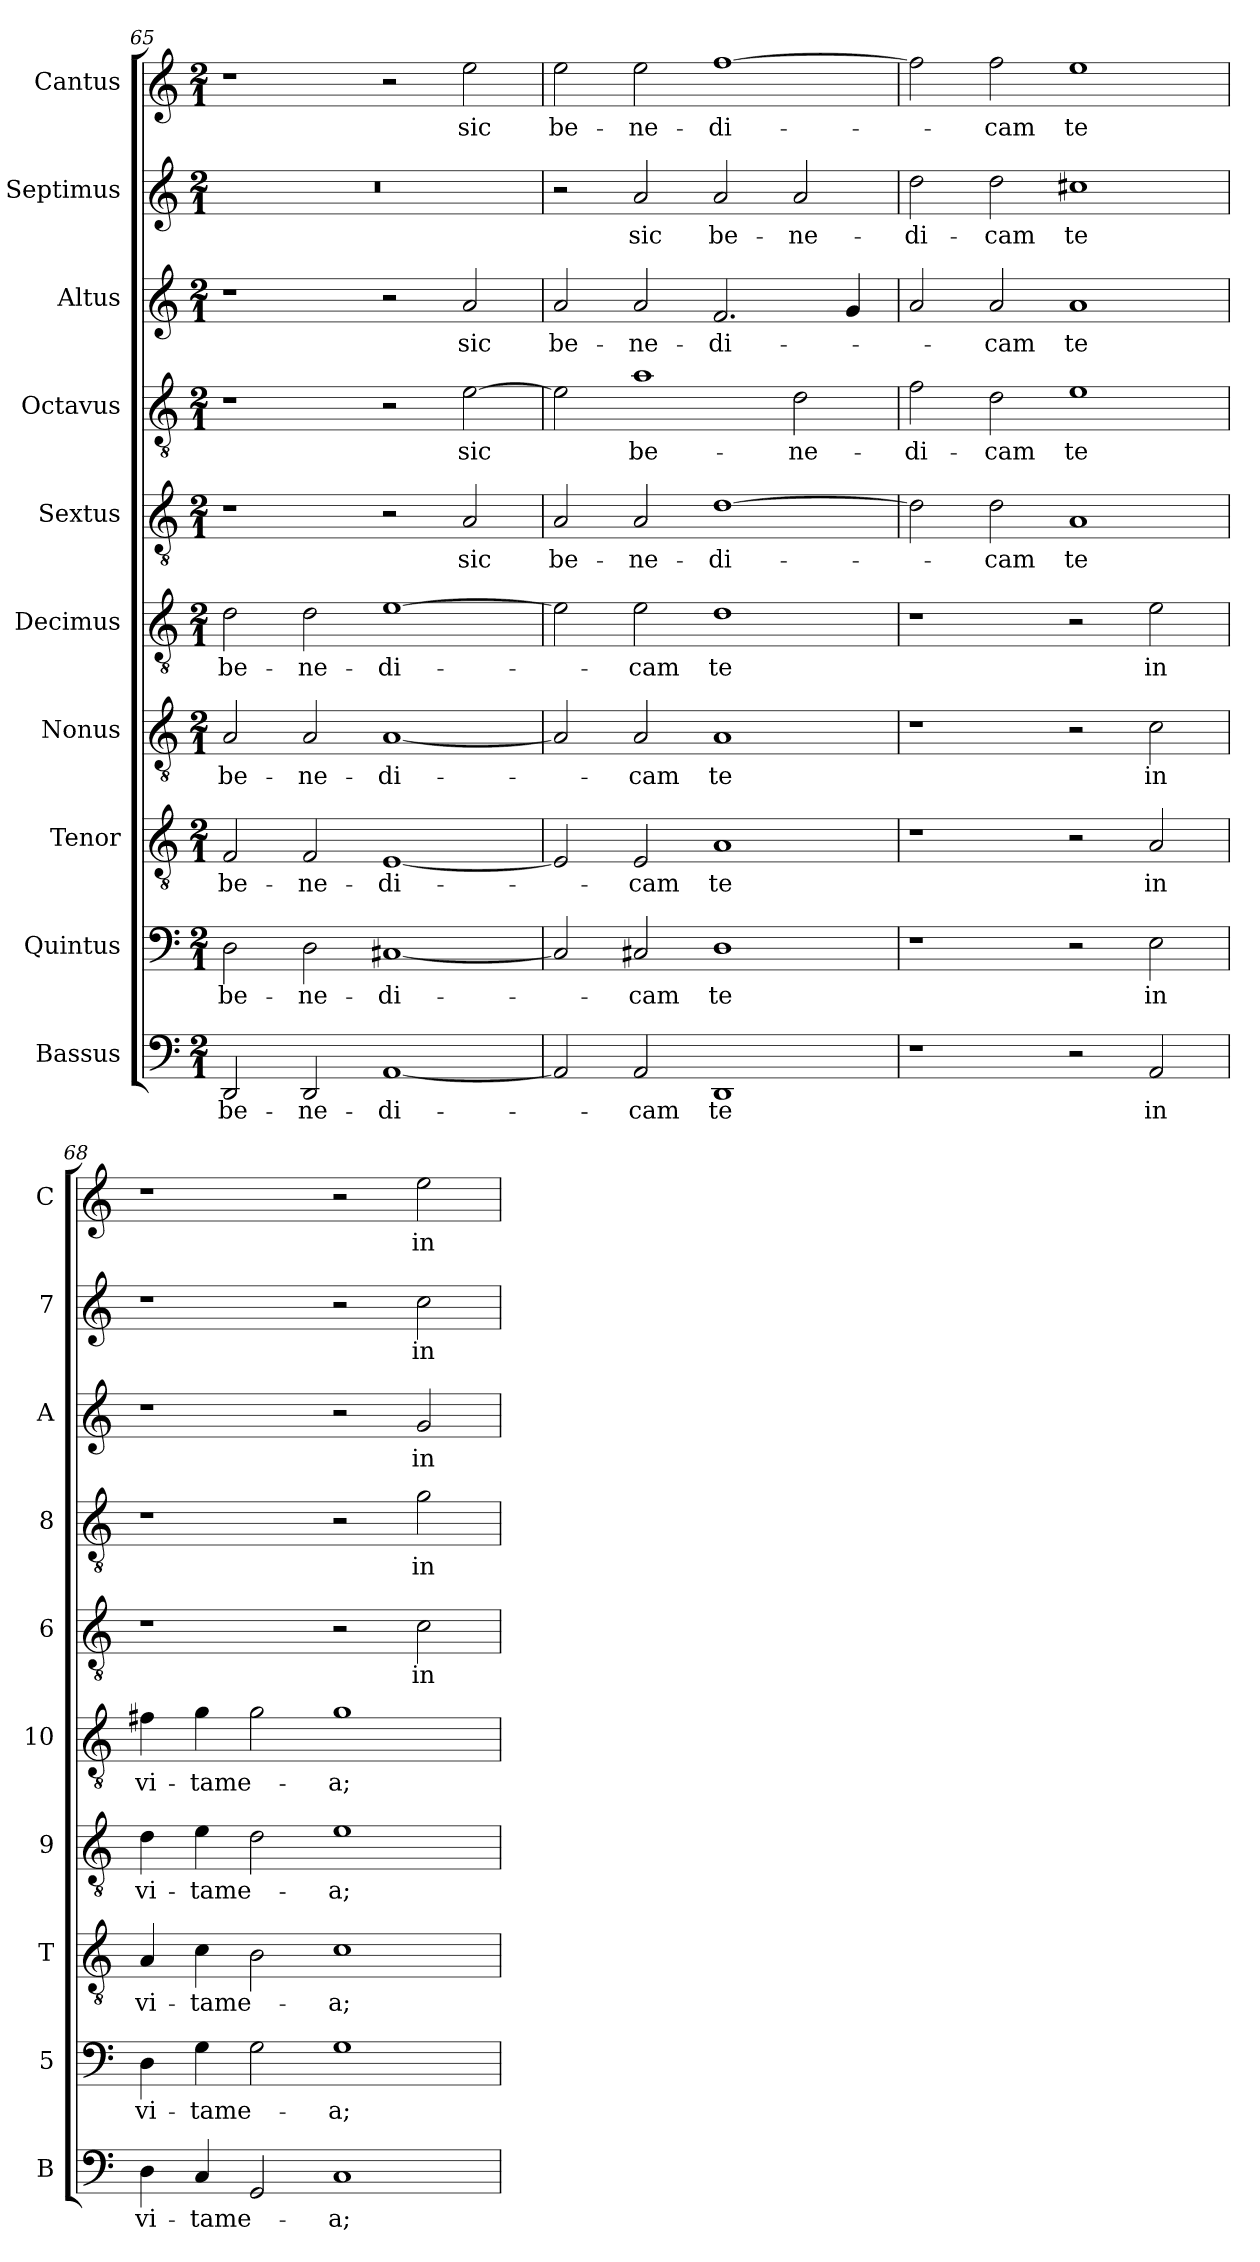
**kern	**text	**kern	**text	**kern	**text	**kern	**text	**kern	**text	**kern	**text	**kern	**text	**kern	**text	**kern	**text	**kern	**text
*part10	*part10	*part9	*part9	*part8	*part8	*part7	*part7	*part6	*part6	*part5	*part5	*part4	*part4	*part3	*part3	*part2	*part2	*part1	*part1
*staff10	*staff10	*staff9	*staff9	*staff8	*staff8	*staff7	*staff7	*staff6	*staff6	*staff5	*staff5	*staff4	*staff4	*staff3	*staff3	*staff2	*staff2	*staff1	*staff1
*I"Bassus	*	*I"Quintus	*	*I"Tenor	*	*I"Nonus	*	*I"Decimus	*	*I"Sextus	*	*I"Octavus	*	*I"Altus	*	*I"Septimus	*	*I"Cantus	*
*I'B	*	*I'5	*	*I'T	*	*I'9	*	*I'10	*	*I'6	*	*I'8	*	*I'A	*	*I'7	*	*I'C	*
*clefF4	*	*clefF4	*	*clefGv2	*	*clefGv2	*	*clefGv2	*	*clefGv2	*	*clefGv2	*	*clefG2	*	*clefG2	*	*clefG2	*
*k[]	*	*k[]	*	*k[]	*	*k[]	*	*k[]	*	*k[]	*	*k[]	*	*k[]	*	*k[]	*	*k[]	*
*M2/1	*	*M2/1	*	*M2/1	*	*M2/1	*	*M2/1	*	*M2/1	*	*M2/1	*	*M2/1	*	*M2/1	*	*M2/1	*
=65	=65	=65	=65	=65	=65	=65	=65	=65	=65	=65	=65	=65	=65	=65	=65	=65	=65	=65	=65
!	!LO:LY:b	!	!LO:LY:b	!	!LO:LY:b	!	!LO:LY:b	!	!LO:LY:b	!	!	!	!	!	!	!	!	!	!
2DD/	be-	2D\	be-	2F/	be-	2A/	be-	2d\	be-	1r	.	1r	.	1r	.	0r	.	1r	.
!	!LO:LY:b	!	!LO:LY:b	!	!LO:LY:b	!	!LO:LY:b	!	!LO:LY:b	!	!	!	!	!	!	!	!	!	!
2DD/	-ne-	2D\	-ne-	2F/	-ne-	2A/	-ne-	2d\	-ne-	.	.	.	.	.	.	.	.	.	.
!	!LO:LY:b	!	!LO:LY:b	!	!LO:LY:b	!	!LO:LY:b	!	!LO:LY:b	!	!	!	!	!	!	!	!	!	!
[1AA	-di-	[1C#X	-di-	[1E	-di-	[1A	-di-	[1e	-di-	2r	.	2r	.	2r	.	.	.	2r	.
!	!	!	!	!	!	!	!	!	!	!	!LO:LY:b	!	!LO:LY:b	!	!LO:LY:b	!	!	!	!LO:LY:b
.	.	.	.	.	.	.	.	.	.	2A/	sic	[2e\	sic	2a/	sic	.	.	2ee\	sic
=66	=66	=66	=66	=66	=66	=66	=66	=66	=66	=66	=66	=66	=66	=66	=66	=66	=66	=66	=66
!	!	!	!	!	!	!	!	!	!	!	!LO:LY:b	!	!	!	!LO:LY:b	!	!	!	!LO:LY:b
2AA/]	.	2C#/]	.	2E/]	.	2A/]	.	2e\]	.	2A/	be-	2e\]	.	2a/	be-	2r	.	2ee\	be-
!	!LO:LY:b	!	!LO:LY:b	!	!LO:LY:b	!	!LO:LY:b	!	!LO:LY:b	!	!LO:LY:b	!	!LO:LY:b	!	!LO:LY:b	!	!LO:LY:b	!	!LO:LY:b
2AA/	-cam	2C#X/	-cam	2E/	-cam	2A/	-cam	2e\	-cam	2A/	-ne-	1a	be-	2a/	-ne-	2a/	sic	2ee\	-ne-
!	!LO:LY:b	!	!LO:LY:b	!	!LO:LY:b	!	!LO:LY:b	!	!LO:LY:b	!	!LO:LY:b	!	!	!	!LO:LY:b	!	!LO:LY:b	!	!LO:LY:b
1DD	te	1D	te	1A	te	1A	te	1d	te	[1d	-di-	.	.	2.f/	-di-	2a/	be-	[1ff	-di-
!	!	!	!	!	!	!	!	!	!	!	!	!	!LO:LY:b	!	!	!	!LO:LY:b	!	!
.	.	.	.	.	.	.	.	.	.	.	.	2d\	-ne-	.	.	2a/	-ne-	.	.
.	.	.	.	.	.	.	.	.	.	.	.	.	.	4g/	.	.	.	.	.
=67	=67	=67	=67	=67	=67	=67	=67	=67	=67	=67	=67	=67	=67	=67	=67	=67	=67	=67	=67
!	!	!	!	!	!	!	!	!	!	!	!	!	!LO:LY:b	!	!	!	!LO:LY:b	!	!
1r	.	1r	.	1r	.	1r	.	1r	.	2d\]	.	2f\	-di-	2a/	.	2dd\	-di-	2ff\]	.
!	!	!	!	!	!	!	!	!	!	!	!LO:LY:b	!	!LO:LY:b	!	!LO:LY:b	!	!LO:LY:b	!	!LO:LY:b
.	.	.	.	.	.	.	.	.	.	2d\	-cam	2d\	-cam	2a/	-cam	2dd\	-cam	2ff\	-cam
!	!	!	!	!	!	!	!	!	!	!	!LO:LY:b	!	!LO:LY:b	!	!LO:LY:b	!	!LO:LY:b	!	!LO:LY:b
2r	.	2r	.	2r	.	2r	.	2r	.	1A	te	1e	te	1a	te	1cc#X	te	1ee	te
!	!LO:LY:b	!	!LO:LY:b	!	!LO:LY:b	!	!LO:LY:b	!	!LO:LY:b	!	!	!	!	!	!	!	!	!	!
2AA/	in	2E\	in	2A/	in	2c\	in	2e\	in	.	.	.	.	.	.	.	.	.	.
=68	=68	=68	=68	=68	=68	=68	=68	=68	=68	=68	=68	=68	=68	=68	=68	=68	=68	=68	=68
!	!LO:LY:b	!	!LO:LY:b	!	!LO:LY:b	!	!LO:LY:b	!	!LO:LY:b	!	!	!	!	!	!	!	!	!	!
4D\	vi-	4D\	vi-	4A/	vi-	4d\	vi-	4f#X\	vi-	1r	.	1r	.	1r	.	1r	.	1r	.
!	!LO:LY:b	!	!LO:LY:b	!	!LO:LY:b	!	!LO:LY:b	!	!LO:LY:b	!	!	!	!	!	!	!	!	!	!
4C/	-tame-	4G\	-tame-	4c\	-tame-	4e\	-tame-	4g\	-tame-	.	.	.	.	.	.	.	.	.	.
2GG/	.	2G\	.	2B\	.	2d\	.	2g\	.	.	.	.	.	.	.	.	.	.	.
!	!LO:LY:b	!	!LO:LY:b	!	!LO:LY:b	!	!LO:LY:b	!	!LO:LY:b	!	!	!	!	!	!	!	!	!	!
1C	-a;	1G	-a;	1c	-a;	1e	-a;	1g	-a;	2r	.	2r	.	2r	.	2r	.	2r	.
!	!	!	!	!	!	!	!	!	!	!	!LO:LY:b	!	!LO:LY:b	!	!LO:LY:b	!	!LO:LY:b	!	!LO:LY:b
.	.	.	.	.	.	.	.	.	.	2c\	in	2g\	in	2g/	in	2cc\	in	2ee\	in
=	=	=	=	=	=	=	=	=	=	=	=	=	=	=	=	=	=	=	=
*-	*-	*-	*-	*-	*-	*-	*-	*-	*-	*-	*-	*-	*-	*-	*-	*-	*-	*-	*-
